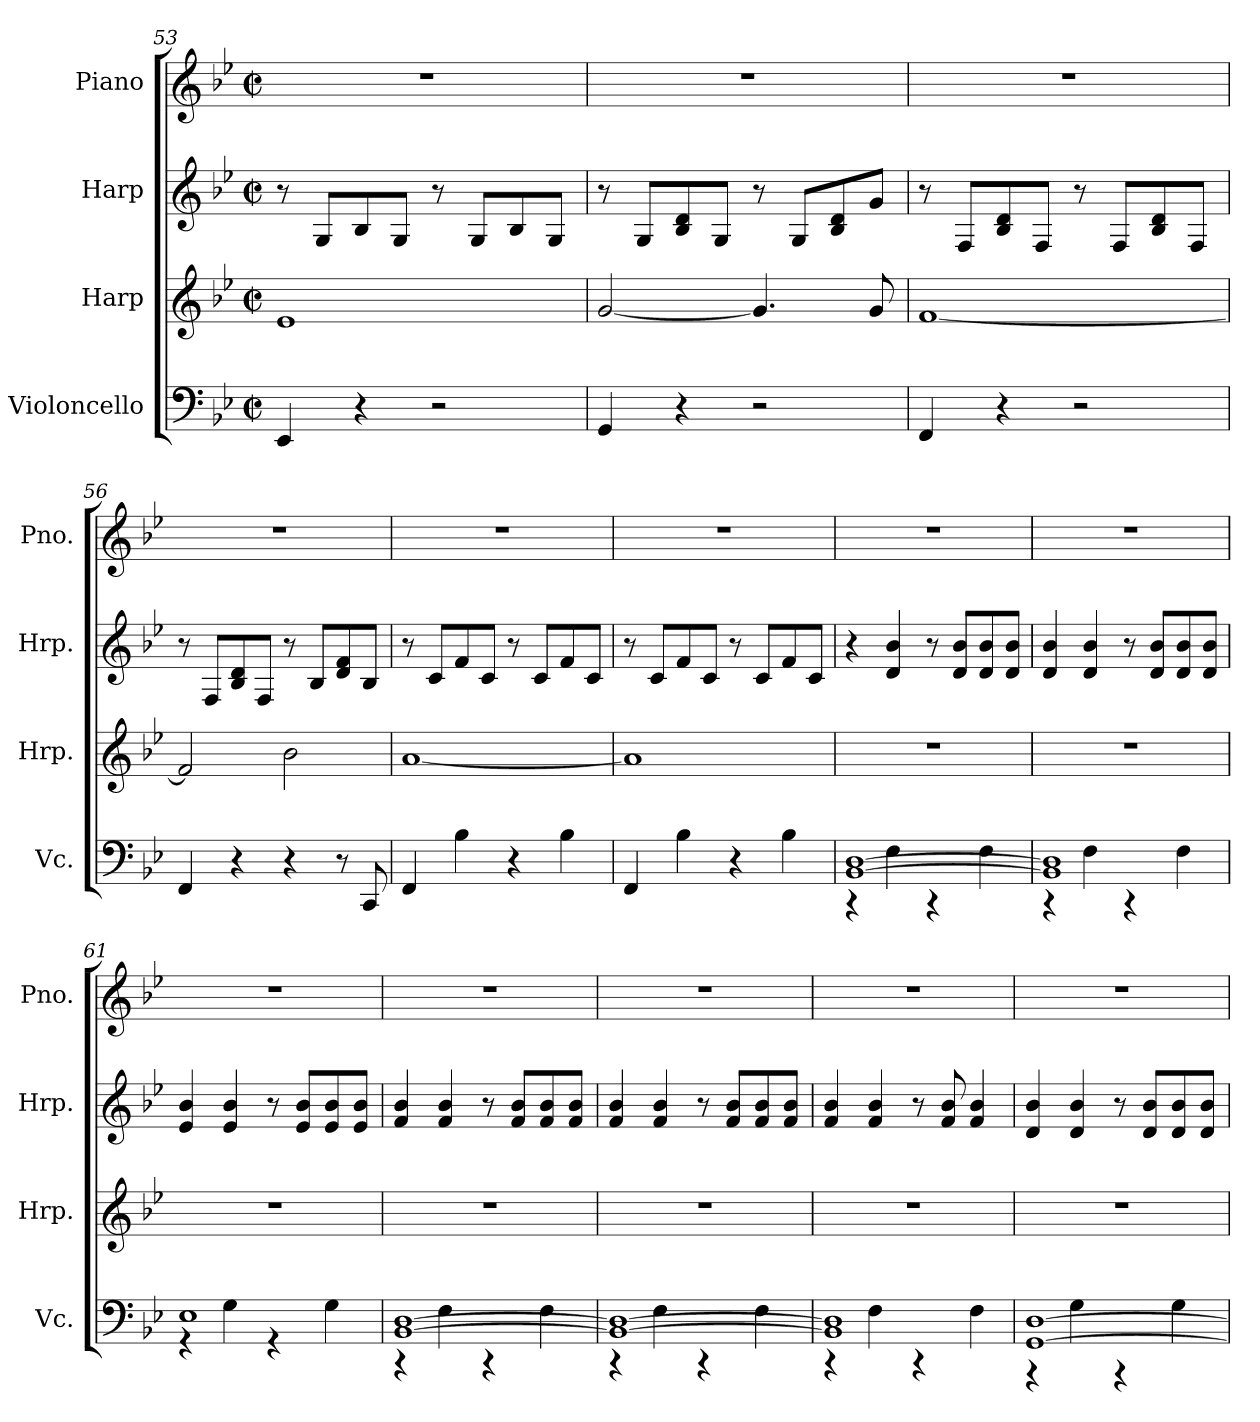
**kern	**kern	**kern	**kern
*part4	*part3	*part2	*part1
*staff4	*staff3	*staff2	*staff1
*I"Violoncello	*I"Harp	*I"Harp	*I"Piano
*I'Vc.	*I'Hrp.	*I'Hrp.	*I'Pno.
*clefF4	*clefG2	*clefG2	*clefG2
*k[b-e-]	*k[b-e-]	*k[b-e-]	*k[b-e-]
*M2/2	*M2/2	*M2/2	*M2/2
*met(c|)	*met(c|)	*met(c|)	*met(c|)
=53	=53	=53	=53
4EE-/	1e-	8r	1r
.	.	8G/L	.
4r	.	8B-/	.
.	.	8G/J	.
2r	.	8r	.
.	.	8G/L	.
.	.	8B-/	.
.	.	8G/J	.
=54	=54	=54	=54
4GG/	[2g/	8r	1r
.	.	8G/L	.
4r	.	8B-/ 8d/	.
.	.	8G/J	.
2r	4.g/]	8r	.
.	.	8G/L	.
.	.	8B-/ 8d/	.
.	8g/	8g/J	.
!!LO:PB:g=z
=55	=55	=55	=55
4FF/	[1f	8r	1r
.	.	8F/L	.
4r	.	8B-/ 8d/	.
.	.	8F/J	.
2r	.	8r	.
.	.	8F/L	.
.	.	8B-/ 8d/	.
.	.	8F/J	.
=56	=56	=56	=56
4FF/	2f/]	8r	1r
.	.	8F/L	.
4r	.	8B-/ 8d/	.
.	.	8F/J	.
4r	2b-\	8r	.
.	.	8B-/L	.
8r	.	8d/ 8f/	.
8CC/	.	8B-/J	.
=57	=57	=57	=57
4FF/	[1a	8r	1r
.	.	8c/L	.
4B-\	.	8f/	.
.	.	8c/J	.
4r	.	8r	.
.	.	8c/L	.
4B-\	.	8f/	.
.	.	8c/J	.
=58	=58	=58	=58
4FF/	1a]	8r	1r
.	.	8c/L	.
4B-\	.	8f/	.
.	.	8c/J	.
4r	.	8r	.
.	.	8c/L	.
4B-\	.	8f/	.
.	.	8c/J	.
=59	=59	=59	=59
*^	*	*	*
[1BB- [1D	4r	1r	4r	1r
.	4F\	.	4d/ 4b-/	.
.	4r	.	8r	.
.	.	.	8d/ 8b-/L	.
.	4F\	.	8d/ 8b-/	.
.	.	.	8d/ 8b-/J	.
!!LO:LB:g=z
=60	=60	=60	=60	=60
1BB-] 1D]	4r	1r	4d/ 4b-/	1r
.	4F\	.	4d/ 4b-/	.
.	4r	.	8r	.
.	.	.	8d/ 8b-/L	.
.	4F\	.	8d/ 8b-/	.
.	.	.	8d/ 8b-/J	.
=61	=61	=61	=61	=61
1E-	4r	1r	4e-/ 4b-/	1r
.	4G\	.	4e-/ 4b-/	.
.	4r	.	8r	.
.	.	.	8e-/ 8b-/L	.
.	4G\	.	8e-/ 8b-/	.
.	.	.	8e-/ 8b-/J	.
=62	=62	=62	=62	=62
[1BB- [1D	4r	1r	4f/ 4b-/	1r
.	4F\	.	4f/ 4b-/	.
.	4r	.	8r	.
.	.	.	8f/ 8b-/L	.
.	4F\	.	8f/ 8b-/	.
.	.	.	8f/ 8b-/J	.
=63	=63	=63	=63	=63
1BB-_ 1D_	4r	1r	4f/ 4b-/	1r
.	4F\	.	4f/ 4b-/	.
.	4r	.	8r	.
.	.	.	8f/ 8b-/L	.
.	4F\	.	8f/ 8b-/	.
.	.	.	8f/ 8b-/J	.
=64	=64	=64	=64	=64
1BB-] 1D]	4r	1r	4f/ 4b-/	1r
.	4F\	.	4f/ 4b-/	.
.	4r	.	8r	.
.	.	.	8f/ 8b-/	.
.	4F\	.	4f/ 4b-/	.
=65	=65	=65	=65	=65
[1GG [1D	4r	1r	4d/ 4b-/	1r
.	4G\	.	4d/ 4b-/	.
.	4r	.	8r	.
.	.	.	8d/ 8b-/L	.
.	4G\	.	8d/ 8b-/	.
.	.	.	8d/ 8b-/J	.
*v	*v	*	*	*
=	=	=	=
*-	*-	*-	*-
